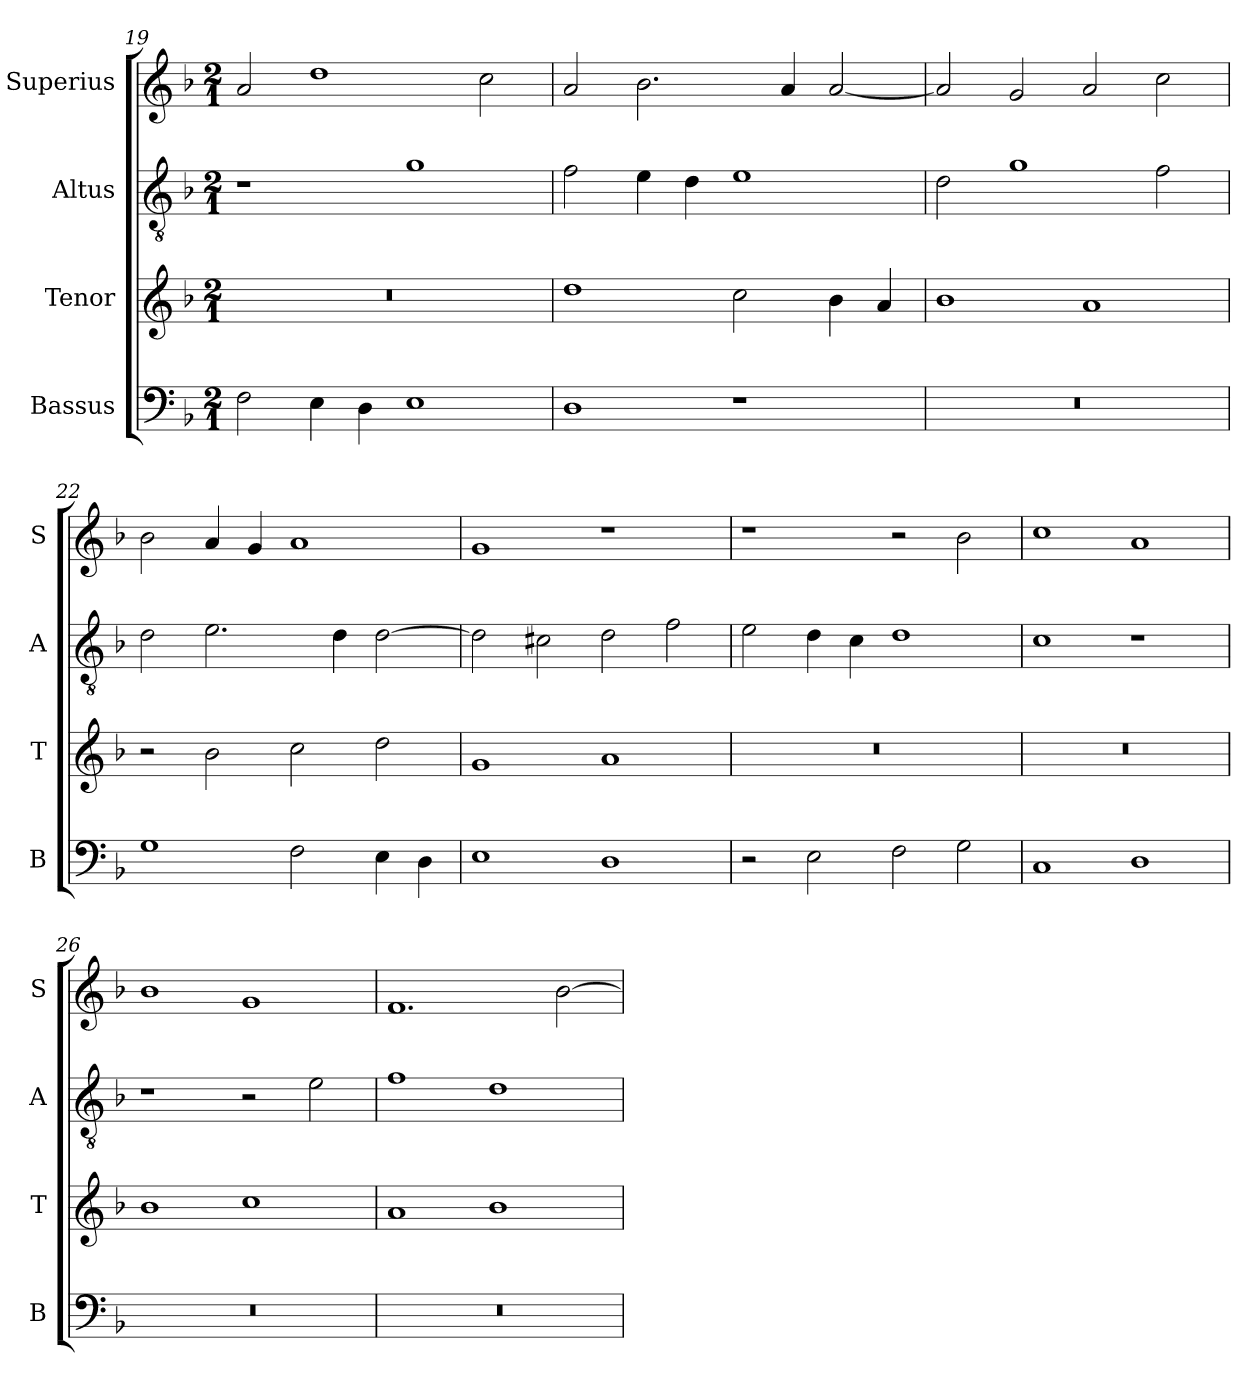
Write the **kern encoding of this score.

**kern	**kern	**kern	**kern
*part4	*part3	*part2	*part1
*staff4	*staff3	*staff2	*staff1
*I"Bassus	*I"Tenor	*I"Altus	*I"Superius
*I'B	*I'T	*I'A	*I'S
*clefF4	*clefG2	*clefGv2	*clefG2
*k[b-]	*k[b-]	*k[b-]	*k[b-]
*F:	*F:	*F:	*F:
*M2/1	*M2/1	*M2/1	*M2/1
=19	=19	=19	=19
2F	0r	1r	2a
4E	.	.	1dd
4D	.	.	.
1E	.	1g	.
.	.	.	2cc
=20	=20	=20	=20
1D	1dd	2f	2a
.	.	4e	2.b-
.	.	4d	.
1r	2cc	1e	.
.	.	.	4a
.	4b-	.	[2a
.	4a	.	.
=21	=21	=21	=21
0r	1b-	2d	2a]
.	.	1g	2g
.	1a	.	2a
.	.	2f	2cc
=22	=22	=22	=22
1G	2r	2d	2b-
.	2b-	2.e	4a
.	.	.	4g
2F	2cc	.	1a
.	.	4d	.
4E	2dd	[2d	.
4D	.	.	.
=23	=23	=23	=23
1E	1g	2d]	1g
.	.	2c#X	.
1D	1a	2d	1r
.	.	2f	.
=24	=24	=24	=24
2r	0r	2e	1r
2E	.	4d	.
.	.	4c	.
2F	.	1d	2r
2G	.	.	2b-
=25	=25	=25	=25
1C	0r	1c	1cc
1D	.	1r	1a
=26	=26	=26	=26
0r	1b-	1r	1b-
.	1cc	2r	1g
.	.	2e	.
=27	=27	=27	=27
0r	1a	1f	1.f
.	1b-	1d	.
.	.	.	[2b-
=	=	=	=
*-	*-	*-	*-
